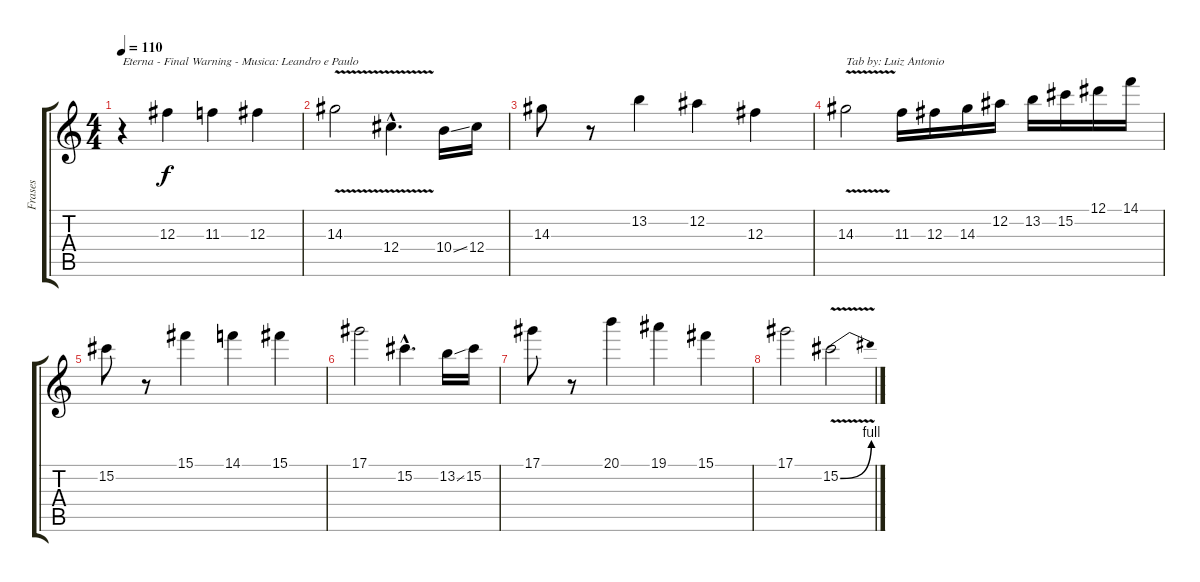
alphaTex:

\track ("Frases" "Frases") {instrument overdrivenguitar}
\staff {score tabs}
\tuning (Eb4 Bb3 Gb3 Db3 Ab2 Eb2) {hide}
\ts (4 4)
\tempo 110
\clef g2
\ks c
r.4{txt "Eterna - Final Warning - Musica: Leandro e Paulo" dy f} 12.3.4 11.3.4 12.3.4 |
14.3{v}.2 12.4{v hac}.4{d} 10.4{ss}.16 12.4.16 |
14.3.8 r.8 13.2.4 12.2.4 12.3.4 |
14.3{v}.2{txt "Tab by: Luiz Antonio"} 11.3.16 12.3.16 14.3.16 12.2.16 13.2.16 15.2.16 12.1.16 14.1.16 |
15.2.8 r.8 15.1.4 14.1.4 15.1.4 |
17.1.2 15.2{hac}.4{d} 13.2{ss}.16 15.2.16 |
17.1.8 r.8 20.1.4 19.1.4 15.1.4 |
17.1.2 15.2{be (bend 0 0 60 4) v}.2
